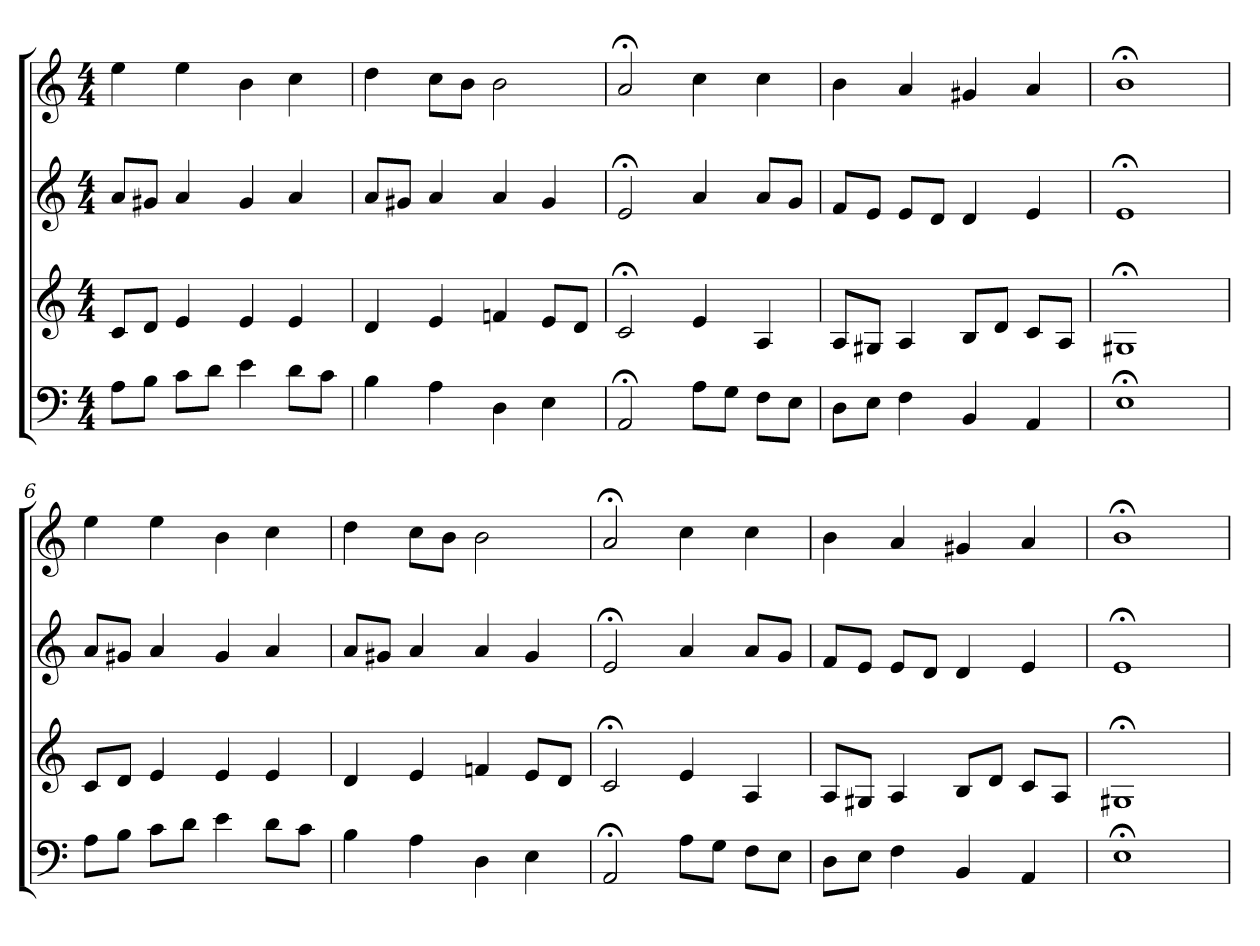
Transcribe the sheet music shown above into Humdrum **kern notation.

**kern	**kern	**kern	**kern
*part4	*part3	*part2	*part1
*staff4	*staff3	*staff2	*staff1
*clefF4	*clefG2	*clefG2	*clefG2
*k[]	*k[]	*k[]	*k[]
*C:	*C:	*C:	*a:
*M4/4	*M4/4	*M4/4	*M4/4
=1	=1	=1	=1
8A\L	8c/L	8a/L	4ee
8B\J	8d/J	8g#X/J	.
8c\L	4e	4a	4ee
8d\J	.	.	.
4e	4e	4g#	4b
8d\L	4e	4a	4cc
8c\J	.	.	.
=2	=2	=2	=2
4B	4d	8a/L	4dd
.	.	8g#X/J	.
4A	4e	4a	8cc\L
.	.	.	8b\J
4D	4fn	4a	2b
4E	8e/L	4g#	.
.	8d/J	.	.
=3	=3	=3	=3
2AA;<	2c;<	2e;<	2a;<
8A\L	4e	4a	4cc
8G\J	.	.	.
8F\L	4A	8a/L	4cc
8E\J	.	8g/J	.
=4	=4	=4	=4
8D\L	8A/L	8f/L	4b
8E\J	8G#X/J	8e/J	.
4F	4A	8e/L	4a
.	.	8d/J	.
4BB	8B/L	4d	4g#X
.	8d/J	.	.
4AA	8c/L	4e	4a
.	8A/J	.	.
=5	=5	=5	=5
1E;<	1G#X;<	1e;<	1b;<
=6	=6	=6	=6
8A\L	8c/L	8a/L	4ee
8B\J	8d/J	8g#X/J	.
8c\L	4e	4a	4ee
8d\J	.	.	.
4e	4e	4g#	4b
8d\L	4e	4a	4cc
8c\J	.	.	.
=7	=7	=7	=7
4B	4d	8a/L	4dd
.	.	8g#X/J	.
4A	4e	4a	8cc\L
.	.	.	8b\J
4D	4fn	4a	2b
4E	8e/L	4g#	.
.	8d/J	.	.
=8	=8	=8	=8
2AA;<	2c;<	2e;<	2a;<
8A\L	4e	4a	4cc
8G\J	.	.	.
8F\L	4A	8a/L	4cc
8E\J	.	8g/J	.
=9	=9	=9	=9
8D\L	8A/L	8f/L	4b
8E\J	8G#X/J	8e/J	.
4F	4A	8e/L	4a
.	.	8d/J	.
4BB	8B/L	4d	4g#X
.	8d/J	.	.
4AA	8c/L	4e	4a
.	8A/J	.	.
=10	=10	=10	=10
1E;<	1G#X;<	1e;<	1b;<
=	=	=	=
*-	*-	*-	*-
